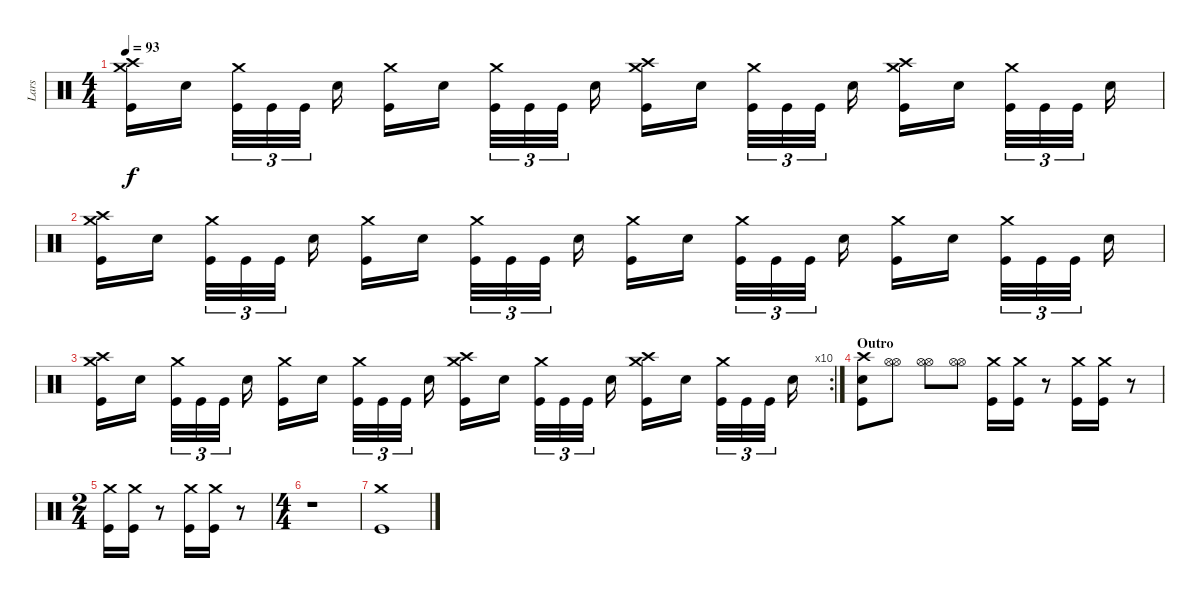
\track ("Lars" "Lars") {instrument percussion}
\staff {score}
\articulation defaults
\ts (4 4)
\tempo 93
\clef neutral
\ks c
("Crash high (hit)" "Crash medium (hit)" "Kick (hit)").16{dy f} "Electric Snare (hit)".16 ("Crash medium (hit)" "Kick (hit)").32{tu (3 2)} "Kick (hit)".32{tu (3 2)} "Kick (hit)".32{tu (3 2)} "Electric Snare (hit)".16 ("Crash medium (hit)" "Kick (hit)").16 "Electric Snare (hit)".16 ("Crash medium (hit)" "Kick (hit)").32{tu (3 2)} "Kick (hit)".32{tu (3 2)} "Kick (hit)".32{tu (3 2)} "Electric Snare (hit)".16 ("Crash high (hit)" "Crash medium (hit)" "Kick (hit)").16 "Electric Snare (hit)".16 ("Crash medium (hit)" "Kick (hit)").32{tu (3 2)} "Kick (hit)".32{tu (3 2)} "Kick (hit)".32{tu (3 2)} "Electric Snare (hit)".16 ("Crash high (hit)" "Crash medium (hit)" "Kick (hit)").16 "Electric Snare (hit)".16 ("Crash medium (hit)" "Kick (hit)").32{tu (3 2)} "Kick (hit)".32{tu (3 2)} "Kick (hit)".32{tu (3 2)} "Electric Snare (hit)".16 |
("Crash high (hit)" "Crash medium (hit)" "Kick (hit)").16 "Electric Snare (hit)".16 ("Crash medium (hit)" "Kick (hit)").32{tu (3 2)} "Kick (hit)".32{tu (3 2)} "Kick (hit)".32{tu (3 2)} "Electric Snare (hit)".16 ("Crash medium (hit)" "Kick (hit)").16 "Electric Snare (hit)".16 ("Crash medium (hit)" "Kick (hit)").32{tu (3 2)} "Kick (hit)".32{tu (3 2)} "Kick (hit)".32{tu (3 2)} "Electric Snare (hit)".16 ("Crash medium (hit)" "Kick (hit)").16 "Electric Snare (hit)".16 ("Crash medium (hit)" "Kick (hit)").32{tu (3 2)} "Kick (hit)".32{tu (3 2)} "Kick (hit)".32{tu (3 2)} "Electric Snare (hit)".16 ("Crash medium (hit)" "Kick (hit)").16 "Electric Snare (hit)".16 ("Crash medium (hit)" "Kick (hit)").32{tu (3 2)} "Kick (hit)".32{tu (3 2)} "Kick (hit)".32{tu (3 2)} "Electric Snare (hit)".16 |
\rc 10
("Crash high (hit)" "Crash medium (hit)" "Kick (hit)").16 "Electric Snare (hit)".16 ("Crash medium (hit)" "Kick (hit)").32{tu (3 2)} "Kick (hit)".32{tu (3 2)} "Kick (hit)".32{tu (3 2)} "Electric Snare (hit)".16 ("Crash medium (hit)" "Kick (hit)").16 "Electric Snare (hit)".16 ("Crash medium (hit)" "Kick (hit)").32{tu (3 2)} "Kick (hit)".32{tu (3 2)} "Kick (hit)".32{tu (3 2)} "Electric Snare (hit)".16 ("Crash high (hit)" "Crash medium (hit)" "Kick (hit)").16 "Electric Snare (hit)".16 ("Crash medium (hit)" "Kick (hit)").32{tu (3 2)} "Kick (hit)".32{tu (3 2)} "Kick (hit)".32{tu (3 2)} "Electric Snare (hit)".16 ("Crash high (hit)" "Crash medium (hit)" "Kick (hit)").16 "Electric Snare (hit)".16 ("Crash medium (hit)" "Kick (hit)").32{tu (3 2)} "Kick (hit)".32{tu (3 2)} "Kick (hit)".32{tu (3 2)} "Electric Snare (hit)".16 |
\section ("" "Outro")
("Crash high (hit)" "Electric Snare (hit)" "Kick (hit)").8 ("Hi-Hat (open)" "Hi-Hat (open)").8{bd 120} ("Hi-Hat (open)" "Hi-Hat (open)").8{bd 120} ("Hi-Hat (open)" "Hi-Hat (open)").8{bd 120} ("Crash medium (hit)" "Kick (hit)").16 ("Crash medium (hit)" "Kick (hit)").16 r.8 ("Crash medium (hit)" "Kick (hit)").16 ("Crash medium (hit)" "Kick (hit)").16 r.8 |
\ts (2 4)
("Crash medium (hit)" "Kick (hit)").16 ("Crash medium (hit)" "Kick (hit)").16 r.8 ("Crash medium (hit)" "Kick (hit)").16 ("Crash medium (hit)" "Kick (hit)").16 r.8 |
\ts (4 4)
r.1 |
("Crash medium (hit)" "Kick (hit)").1
